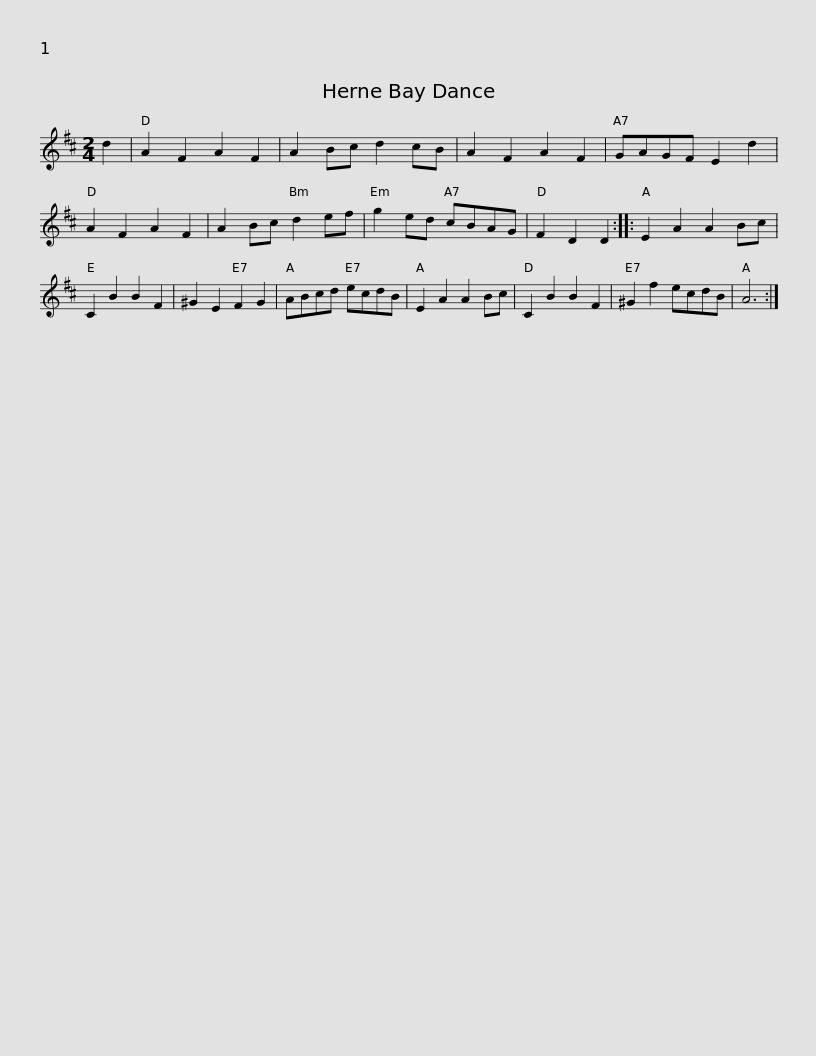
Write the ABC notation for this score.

X:1
L:1/8
M:2/4
I:linebreak $
K:D
V:1 treble
V:1
 d2 | A2 F2 A2 F2 | A2 Bc d2 cB | A2 F2 A2 F2 | GAGF E2 d2 | %5
 A2 F2 A2 F2 | A2 Bc d2 ef | g2 ed cBAG |$ F2 D2 D2 :: E2 A2 A2 Bc | %10
 C2 B2 B2 F2 | ^G2 E2 F2 G2 | ABcd ecdB | E2 A2 A2 Bc | C2 B2 B2 F2 | %15
 ^G2 f2 ecdB |$ A6 :| %17
